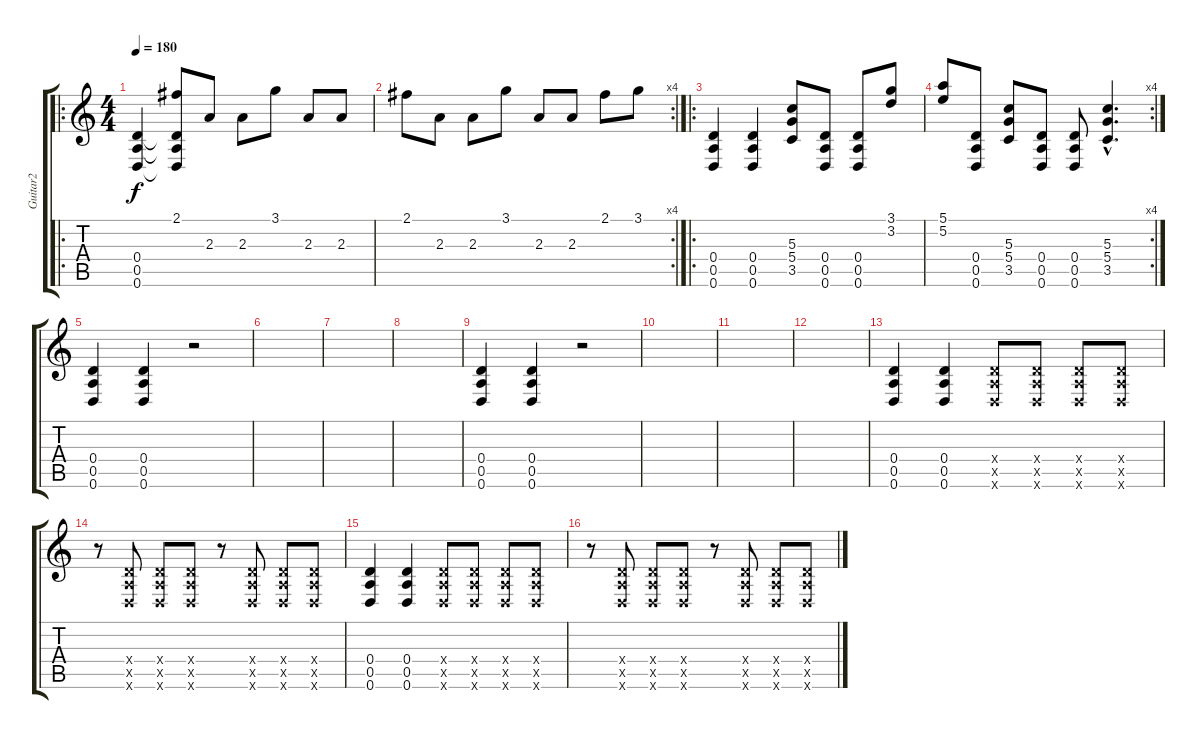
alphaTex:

\track ("Guitar2" "Guitar2") {instrument overdrivenguitar}
\staff {score tabs}
\tuning (E4 B3 G3 D3 A2 D2) {hide}
\ro
\ts (4 4)
\tempo 180
\clef g2
\ks c
(0.4 0.5 0.6).4{dy f} (2.1 0.4{t} 0.5{t} 0.6{t}).8 2.3.8 2.3.8 3.1.8 2.3.8 2.3.8 |
\rc 4
2.1.8 2.3.8 2.3.8 3.1.8 2.3.8 2.3.8 2.1.8 3.1.8 |
\ro
(0.4 0.5 0.6).4{instrument overdrivenguitar} (0.4 0.5 0.6).4 (5.3 5.4 3.5).8 (0.4 0.5 0.6).8 (0.4 0.5 0.6).8 (3.1 3.2).8 |
\rc 4
(5.1 5.2).8 (0.4 0.5 0.6).8 (5.3 5.4 3.5).8 (0.4 0.5 0.6).8 (0.4 0.5 0.6).8 (5.3{hac} 5.4{hac} 3.5{hac}).4{d} |
(0.4 0.5 0.6).4 (0.4 0.5 0.6).4 r.2 |
|
|
|
(0.4 0.5 0.6).4 (0.4 0.5 0.6).4 r.2 |
|
|
|
(0.4 0.5 0.6).4 (0.4 0.5 0.6).4 (0.4{x} 0.5{x} 0.6{x}).8 (0.4{x} 0.5{x} 0.6{x}).8 (0.4{x} 0.5{x} 0.6{x}).8 (0.4{x} 0.5{x} 0.6{x}).8 |
r.8 (0.4{x} 0.5{x} 0.6{x}).8 (0.4{x} 0.5{x} 0.6{x}).8 (0.4{x} 0.5{x} 0.6{x}).8 r.8 (0.4{x} 0.5{x} 0.6{x}).8 (0.4{x} 0.5{x} 0.6{x}).8 (0.4{x} 0.5{x} 0.6{x}).8 |
(0.4 0.5 0.6).4 (0.4 0.5 0.6).4 (0.4{x} 0.5{x} 0.6{x}).8 (0.4{x} 0.5{x} 0.6{x}).8 (0.4{x} 0.5{x} 0.6{x}).8 (0.4{x} 0.5{x} 0.6{x}).8 |
r.8 (0.4{x} 0.5{x} 0.6{x}).8 (0.4{x} 0.5{x} 0.6{x}).8 (0.4{x} 0.5{x} 0.6{x}).8 r.8 (0.4{x} 0.5{x} 0.6{x}).8 (0.4{x} 0.5{x} 0.6{x}).8 (0.4{x} 0.5{x} 0.6{x}).8
